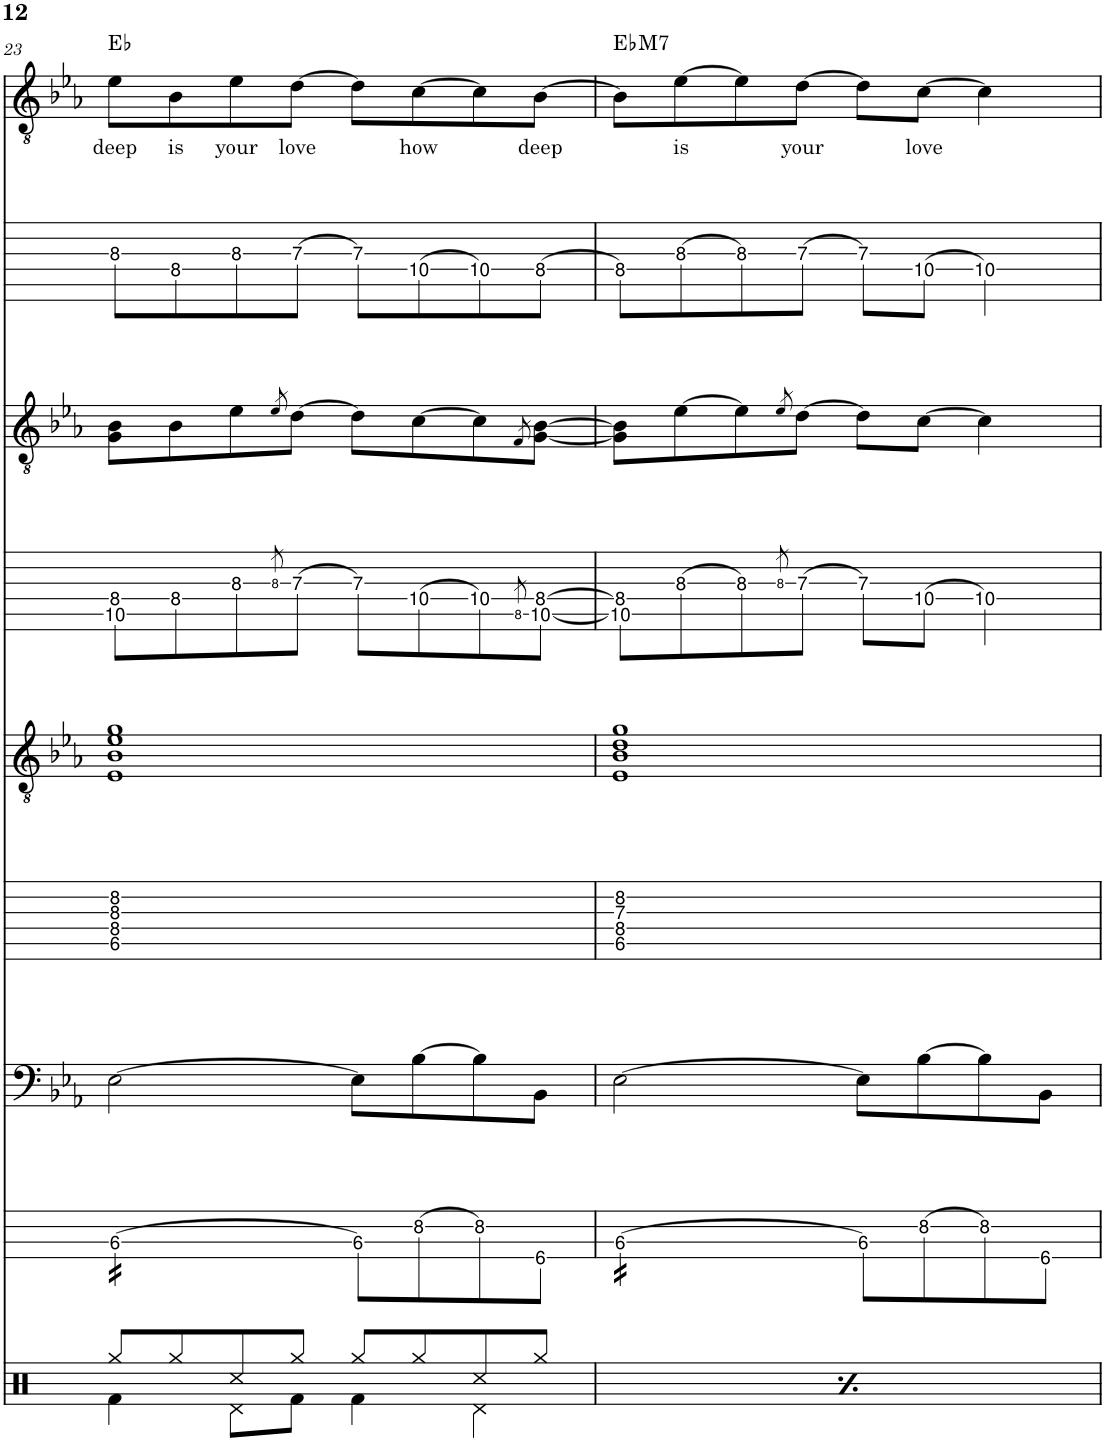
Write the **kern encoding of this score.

**kern	**kern	**kern	**kern	**kern	**kern	**kern	**kern	**kern	**text	**harte
*part5	*part4	*part4	*part3	*part3	*part2	*part2	*part1	*part1	*part1	*part1
*staff9	*staff8	*staff7	*staff6	*staff5	*staff4	*staff3	*staff2	*staff1	*staff1	*
*I"Drumset	*I"Acoustic Bass	*	*I"Acoustic Guitar 4	*	*I"Acoustic Guitar 3	*	*I"Acoustic Guitar 1	*	*	*
*	*	*	*I'Ac Gtr	*	*I'Ac Gtr	*	*I'Ac Gtr	*	*	*
!!LO:PB:g=z
*clefX	*	*clefF4	*	*clefGv2	*	*clefGv2	*	*clefGv2	*	*
*	*Trd7c12	*Trd7c12	*	*	*	*	*	*	*	*
*k[]	*k[b-e-a-]	*k[b-e-a-]	*k[b-e-a-]	*k[b-e-a-]	*k[b-e-a-]	*k[b-e-a-]	*k[b-e-a-]	*k[b-e-a-]	*	*
*M4/4	*M4/4	*M4/4	*M4/4	*M4/4	*M4/4	*M4/4	*M4/4	*M4/4	*	*
=23	=23	=23	=23	=23	=23	=23	=23	=23	=23	=23
*^	*	*	*	*	*	*	*	*	*	*
!	!	!	!	!	!	!	!	!	!	!LO:LY:b	!
8Rgg/L	4Rf\	[2E-\	[2E-\	1E- 1B- 1e- 1g	1E- 1B- 1e- 1g	8G\ 8B-\L	8G\ 8B-\L	8e-\L	8e-\L	deep	Eb:maj
!	!	!	!	!	!	!	!	!	!	!LO:LY:b	!
8Rgg/	.	.	.	.	.	8B-\	8B-\	8B-\	8B-\	is	.
!	!	!	!	!	!	!	!	!	!	!LO:LY:b	!
8Rcc/	8Rd\L	.	.	.	.	8e-\	8e-\	8e-\	8e-\	your	.
.	.	.	.	.	.	8qe-/	8qe-/	.	.	.	.
!	!	!	!	!	!	!	!	!	!	!LO:LY:b	!
8Rgg/J	8Rf\J	.	.	.	.	[8d\J	[8d\J	[8d\J	[8d\J	love	.
8Rgg/L	4Rf\	8E-\L]	8E-\L]	.	.	8d\L]	8d\L]	8d\L]	8d\L]	.	.
!	!	!	!	!	!	!	!	!	!	!LO:LY:b	!
8Rgg/	.	[8B-\	[8B-\	.	.	[8c\	[8c\	[8c\	[8c\	how	.
8Rcc/	4Rd\	8B-\]	8B-\]	.	.	8c\]	8c\]	8c\]	8c\]	.	.
.	.	.	.	.	.	8qF/	8qF/	.	.	.	.
!	!	!	!	!	!	!	!	!	!	!LO:LY:b	!
8Rgg/J	.	8BB-\J	8BB-\J	.	.	[8G\ [8B-\J	[8G\ [8B-\J	[8B-\J	[8B-\J	deep	.
=24	=24	=24	=24	=24	=24	=24	=24	=24	=24	=24	=24
!	!	!	!	!	!	!	!	!	!	!	!LO:H:kt=M7
8Rgg/L	4Rf\	[2E-\	[2E-\	1E- 1B- 1d 1g	1E- 1B- 1d 1g	8G\] 8B-\]L	8G\] 8B-\]L	8B-\L]	8B-\L]	.	Eb:maj7
!	!	!	!	!	!	!	!	!	!	!LO:LY:b	!
8Rgg/	.	.	.	.	.	[8e-\	[8e-\	[8e-\	[8e-\	is	.
8Rcc/	8Rd\L	.	.	.	.	8e-\]	8e-\]	8e-\]	8e-\]	.	.
.	.	.	.	.	.	8qe-/	8qe-/	.	.	.	.
!	!	!	!	!	!	!	!	!	!	!LO:LY:b	!
8Rgg/J	8Rf\J	.	.	.	.	[8d\J	[8d\J	[8d\J	[8d\J	your	.
8Rgg/L	4Rf\	8E-\L]	8E-\L]	.	.	8d\L]	8d\L]	8d\L]	8d\L]	.	.
!	!	!	!	!	!	!	!	!	!	!LO:LY:b	!
8Rgg/	.	[8B-\	[8B-\	.	.	[8c\J	[8c\J	[8c\J	[8c\J	love	.
8Rcc/	4Rd\	8B-\]	8B-\]	.	.	4c\]	4c\]	4c\]	4c\]	.	.
8Rgg/J	.	8BB-\J	8BB-\J	.	.	.	.	.	.	.	.
*v	*v	*	*	*	*	*	*	*	*	*	*
=	=	=	=	=	=	=	=	=	=	=
*-	*-	*-	*-	*-	*-	*-	*-	*-	*-	*-
